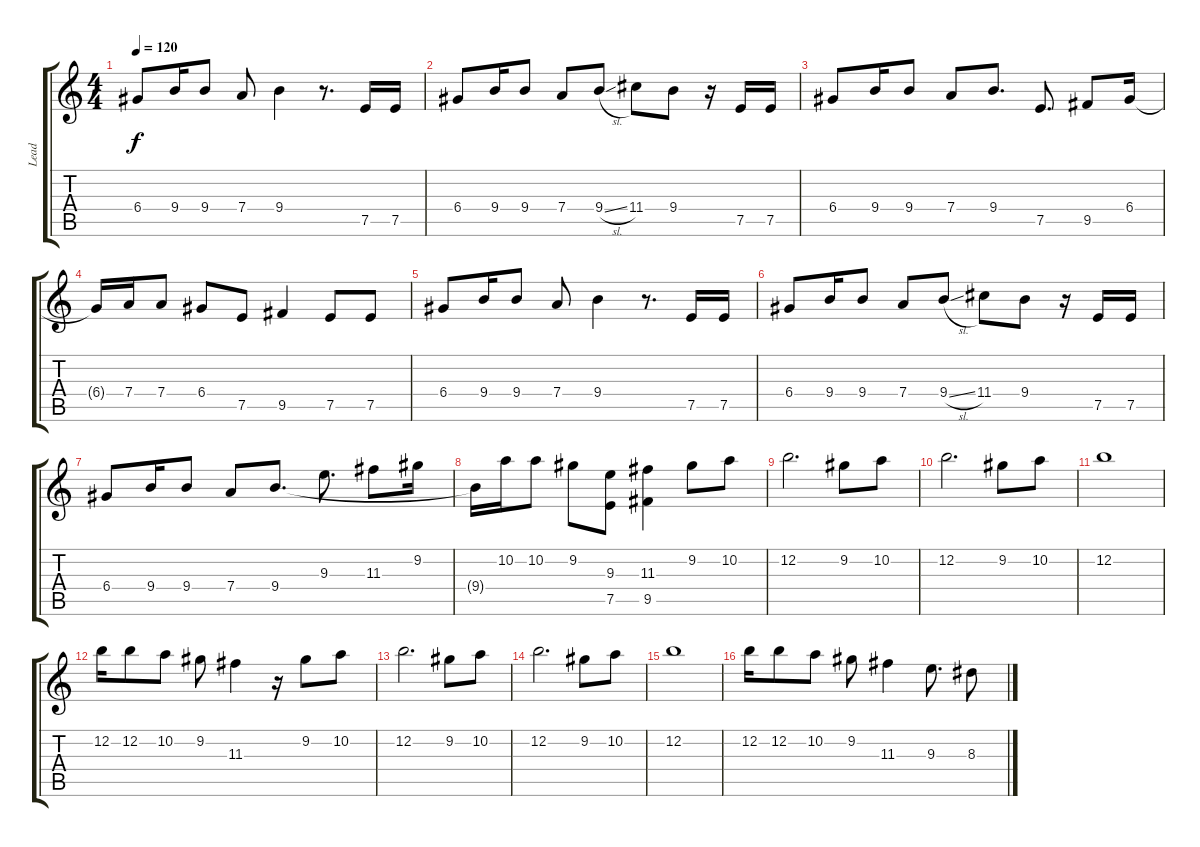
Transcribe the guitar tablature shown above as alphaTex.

\track ("Lead" "Lead") {instrument acousticguitarsteel}
\staff {score tabs}
\tuning (E4 B3 G3 D3 A2 E2) {hide}
\ts (4 4)
\tempo 120
\clef g2
\ks c
6.4.8{dy f} 9.4.16 9.4.8 7.4.8 9.4.4 r.8{d} 7.5.16 7.5.16 |
6.4.8 9.4.16 9.4.8 7.4.8 9.4{sl}.8 11.4.8 9.4.8 r.16 7.5.16 7.5.16 |
6.4.8 9.4.16 9.4.8 7.4.8 9.4.8{d} 7.5.8{d} 9.5.8 6.4.16 |
6.4{t}.16 7.4.16 7.4.8 6.4.8 7.5.8 9.5.4 7.5.8 7.5.8 |
6.4.8 9.4.16 9.4.8 7.4.8 9.4.4 r.8{d} 7.5.16 7.5.16 |
6.4.8 9.4.16 9.4.8 7.4.8 9.4{sl}.8 11.4.8 9.4.8 r.16 7.5.16 7.5.16 |
6.4.8 9.4.16 9.4.8 7.4.8 9.4.8{d} 9.3.8{d} 11.3.8 9.2.16 |
9.4{t}.16 10.2.16 10.2.8 9.2.8 (9.3 7.5).8 (11.3 9.5).4 9.2.8 10.2.8 |
12.2.2{d} 9.2.8 10.2.8 |
12.2.2{d} 9.2.8 10.2.8 |
12.2.1 |
12.2.16 12.2.8 10.2.8 9.2.8 11.3.4 r.16 9.2.8 10.2.8 |
12.2.2{d} 9.2.8 10.2.8 |
12.2.2{d} 9.2.8 10.2.8 |
12.2.1 |
12.2.16 12.2.8 10.2.8 9.2.8 11.3.4 9.3.8{d} 8.3.8
